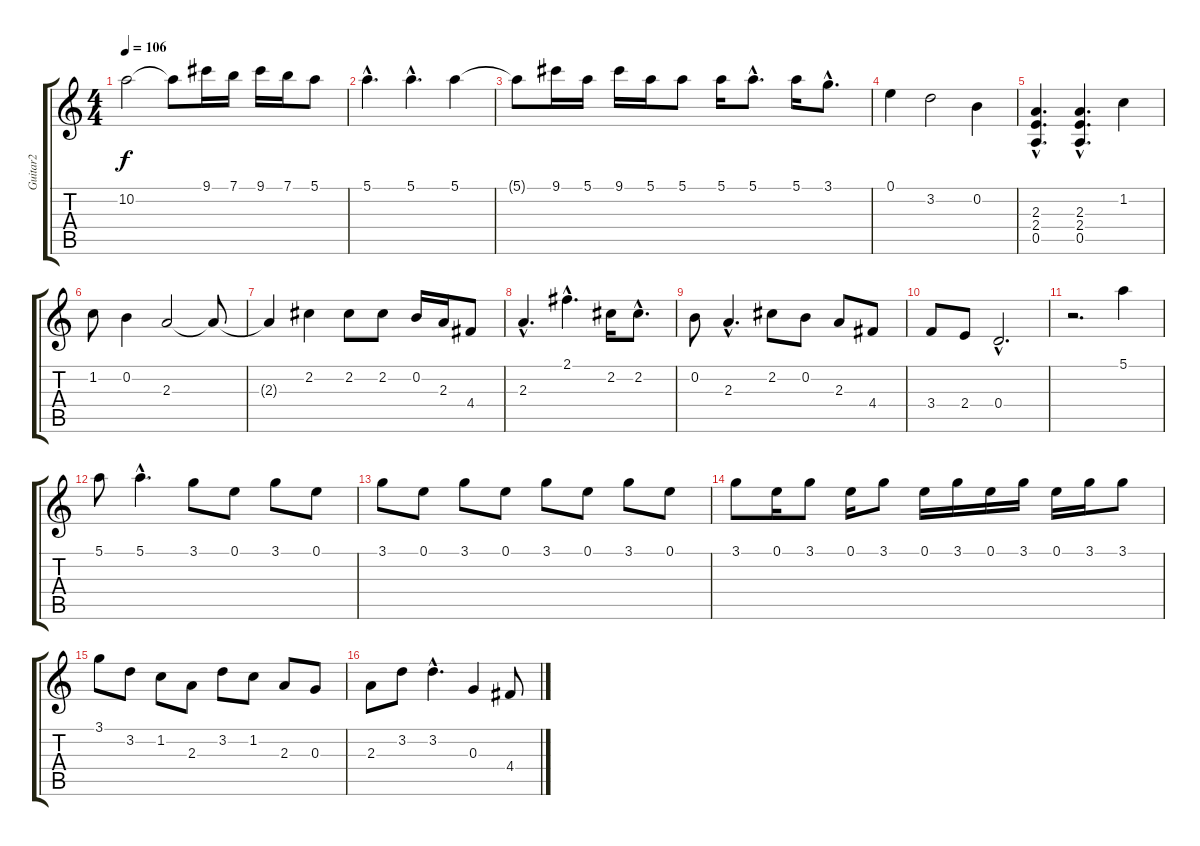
\track ("Guitar2" "Guitar2") {instrument distortionguitar}
\staff {score tabs}
\tuning (E4 B3 G3 D3 A2 E2) {hide}
\ts (4 4)
\tempo 106
\clef g2
\ks c
10.2{t}.2{dy f} 10.2{t}.8 9.1.16 7.1.16 9.1.16 7.1.16 5.1.8 |
5.1{hac}.4{d} 5.1{hac}.4{d} 5.1.4 |
5.1{t}.8 9.1.16 5.1.16 9.1.16 5.1.16 5.1.8 5.1.16 5.1{hac}.8{d} 5.1.16 3.1{hac}.8{d} |
0.1.4 3.2.2 0.2.4 |
(2.3{hac} 2.4{hac} 0.5{hac}).4{d volume 14} (2.3{hac} 2.4{hac} 0.5{hac}).4{d} 1.2.4{volume 14} |
1.2.8 0.2.4 2.3.2 2.3{t}.8 |
2.3{t}.4 2.2.4 2.2.8 2.2.8 0.2.16 2.3.16 4.4.8 |
2.3{hac}.4{d} 2.1{hac}.4{d} 2.2.16 2.2{hac}.8{d} |
0.2.8 2.3{hac}.4{d} 2.2.8 0.2.8 2.3.8 4.4.8 |
3.4.8 2.4.8 0.4{hac}.2{d} |
r.2{d} 5.1.4{volume 16} |
5.1.8 5.1{hac}.4{d} 3.1.8{volume 16} 0.1.8 3.1.8 0.1.8 |
3.1.8{volume 16} 0.1.8 3.1.8 0.1.8 3.1.8 0.1.8 3.1.8 0.1.8 |
3.1.8 0.1.16 3.1.8 0.1.16 3.1.8 0.1.16 3.1.16 0.1.16 3.1.16 0.1.16 3.1.16 3.1.8 |
3.1.8 3.2.8 1.2.8 2.3.8 3.2.8 1.2.8 2.3.8 0.3.8 |
2.3.8 3.2.8 3.2{hac}.4{d} 0.3.4 4.4.8
